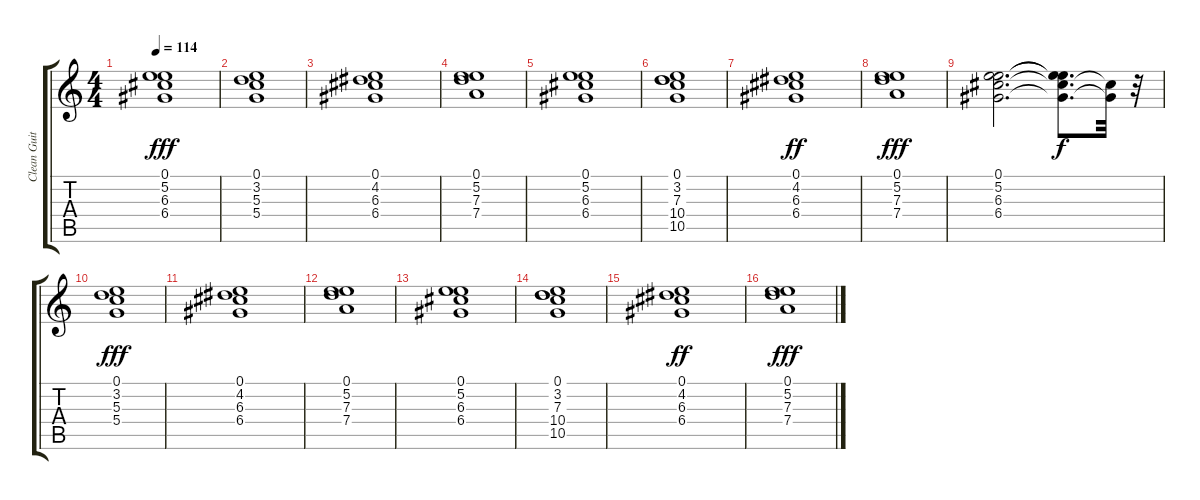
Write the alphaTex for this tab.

\track ("Clean Guitar" "Clean Guit") {instrument electricguitarclean}
\staff {score tabs}
\tuning (E4 B3 G3 D3 A2 E2) {hide}
\ts (4 4)
\tempo 114
\clef g2
\ks c
(0.1 5.2 6.3 6.4).1{dy fff} |
(0.1 3.2 5.3 5.4).1 |
(0.1 4.2 6.3 6.4).1 |
(0.1 5.2 7.3 7.4).1 |
(0.1 5.2 6.3 6.4).1 |
(0.1 3.2 7.3 10.4 10.5).1 |
(0.1 4.2 6.3 6.4).1{dy ff} |
(0.1 5.2 7.3 7.4).1{dy fff} |
(0.1 5.2 6.3 6.4).2{d} (0.1{t} 5.2{t} 6.3{t} 6.4{t}).8{d dy f} (6.3{t} 6.4{t}).32 r.32 |
(0.1 3.2 5.3 5.4).1{dy fff} |
(0.1 4.2 6.3 6.4).1 |
(0.1 5.2 7.3 7.4).1 |
(0.1 5.2 6.3 6.4).1 |
(0.1 3.2 7.3 10.4 10.5).1 |
(0.1 4.2 6.3 6.4).1{dy ff} |
(0.1 5.2 7.3 7.4).1{dy fff}
